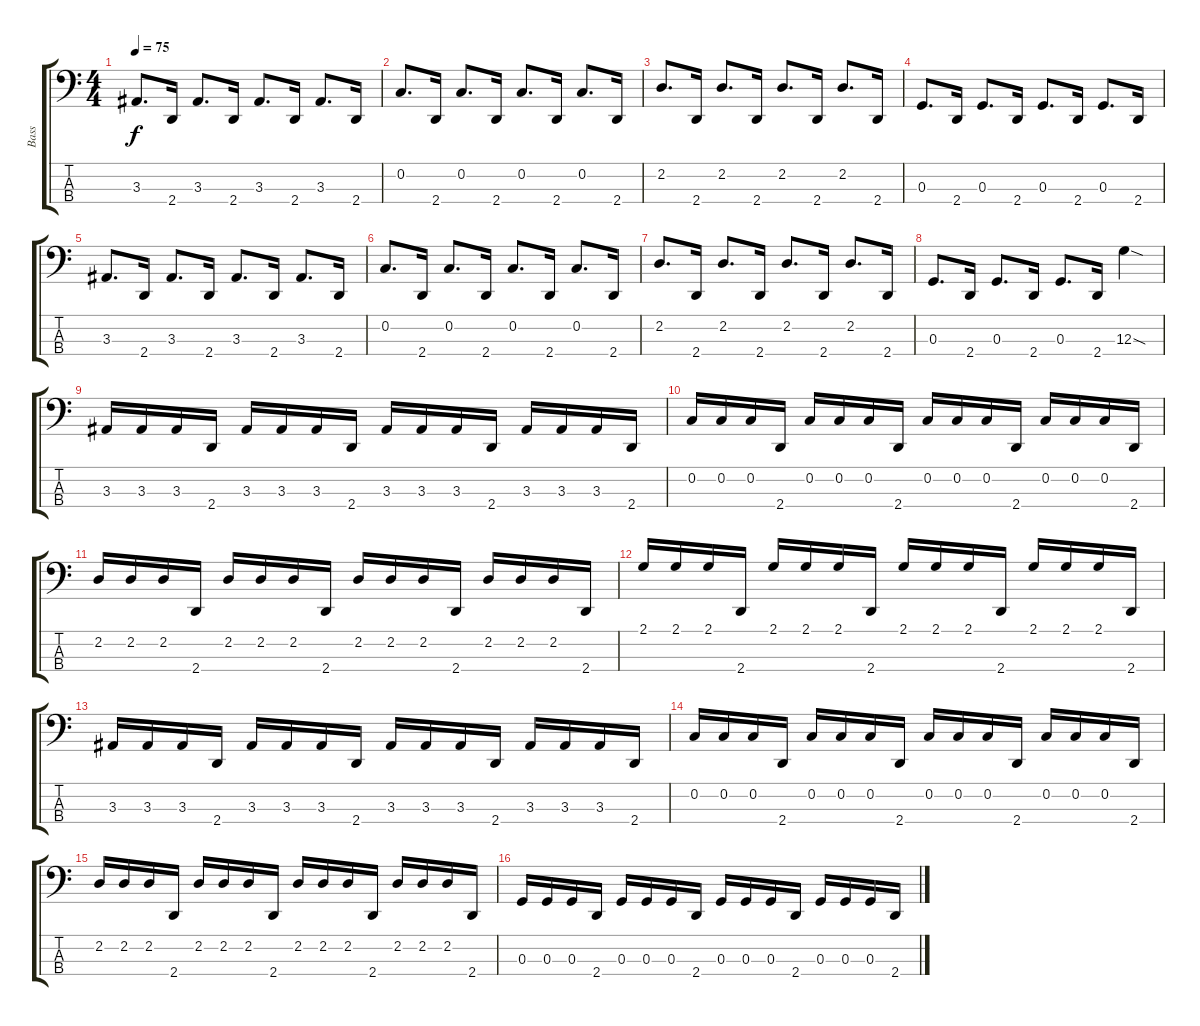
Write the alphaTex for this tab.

\track ("Bass" "Bass") {instrument electricbassfinger}
\staff {score tabs}
\tuning (F2 C2 G1 C1) {hide}
\ts (4 4)
\tempo 75
\clef f4
\ks c
3.3.8{d dy f} 2.4.16 3.3.8{d} 2.4.16 3.3.8{d} 2.4.16 3.3.8{d} 2.4.16 |
0.2.8{d} 2.4.16 0.2.8{d} 2.4.16 0.2.8{d} 2.4.16 0.2.8{d} 2.4.16 |
2.2.8{d} 2.4.16 2.2.8{d} 2.4.16 2.2.8{d} 2.4.16 2.2.8{d} 2.4.16 |
0.3.8{d} 2.4.16 0.3.8{d} 2.4.16 0.3.8{d} 2.4.16 0.3.8{d} 2.4.16 |
3.3.8{d volume 15} 2.4.16 3.3.8{d} 2.4.16 3.3.8{d} 2.4.16 3.3.8{d} 2.4.16 |
0.2.8{d} 2.4.16 0.2.8{d} 2.4.16 0.2.8{d} 2.4.16 0.2.8{d} 2.4.16 |
2.2.8{d} 2.4.16 2.2.8{d} 2.4.16 2.2.8{d} 2.4.16 2.2.8{d} 2.4.16 |
0.3.8{d} 2.4.16 0.3.8{d} 2.4.16 0.3.8{d} 2.4.16 12.3{sod}.4 |
3.3.16 3.3.16 3.3.16 2.4.16 3.3.16 3.3.16 3.3.16 2.4.16 3.3.16 3.3.16 3.3.16 2.4.16 3.3.16 3.3.16 3.3.16 2.4.16 |
0.2.16 0.2.16 0.2.16 2.4.16 0.2.16 0.2.16 0.2.16 2.4.16 0.2.16 0.2.16 0.2.16 2.4.16 0.2.16 0.2.16 0.2.16 2.4.16 |
2.2.16 2.2.16 2.2.16 2.4.16 2.2.16 2.2.16 2.2.16 2.4.16 2.2.16 2.2.16 2.2.16 2.4.16 2.2.16 2.2.16 2.2.16 2.4.16 |
2.1.16 2.1.16 2.1.16 2.4.16 2.1.16 2.1.16 2.1.16 2.4.16 2.1.16 2.1.16 2.1.16 2.4.16 2.1.16 2.1.16 2.1.16 2.4.16 |
3.3.16 3.3.16 3.3.16 2.4.16 3.3.16 3.3.16 3.3.16 2.4.16 3.3.16 3.3.16 3.3.16 2.4.16 3.3.16 3.3.16 3.3.16 2.4.16 |
0.2.16 0.2.16 0.2.16 2.4.16 0.2.16 0.2.16 0.2.16 2.4.16 0.2.16 0.2.16 0.2.16 2.4.16 0.2.16 0.2.16 0.2.16 2.4.16 |
2.2.16 2.2.16 2.2.16 2.4.16 2.2.16 2.2.16 2.2.16 2.4.16 2.2.16 2.2.16 2.2.16 2.4.16 2.2.16 2.2.16 2.2.16 2.4.16 |
0.3.16 0.3.16 0.3.16 2.4.16 0.3.16 0.3.16 0.3.16 2.4.16 0.3.16 0.3.16 0.3.16 2.4.16 0.3.16 0.3.16 0.3.16 2.4.16
